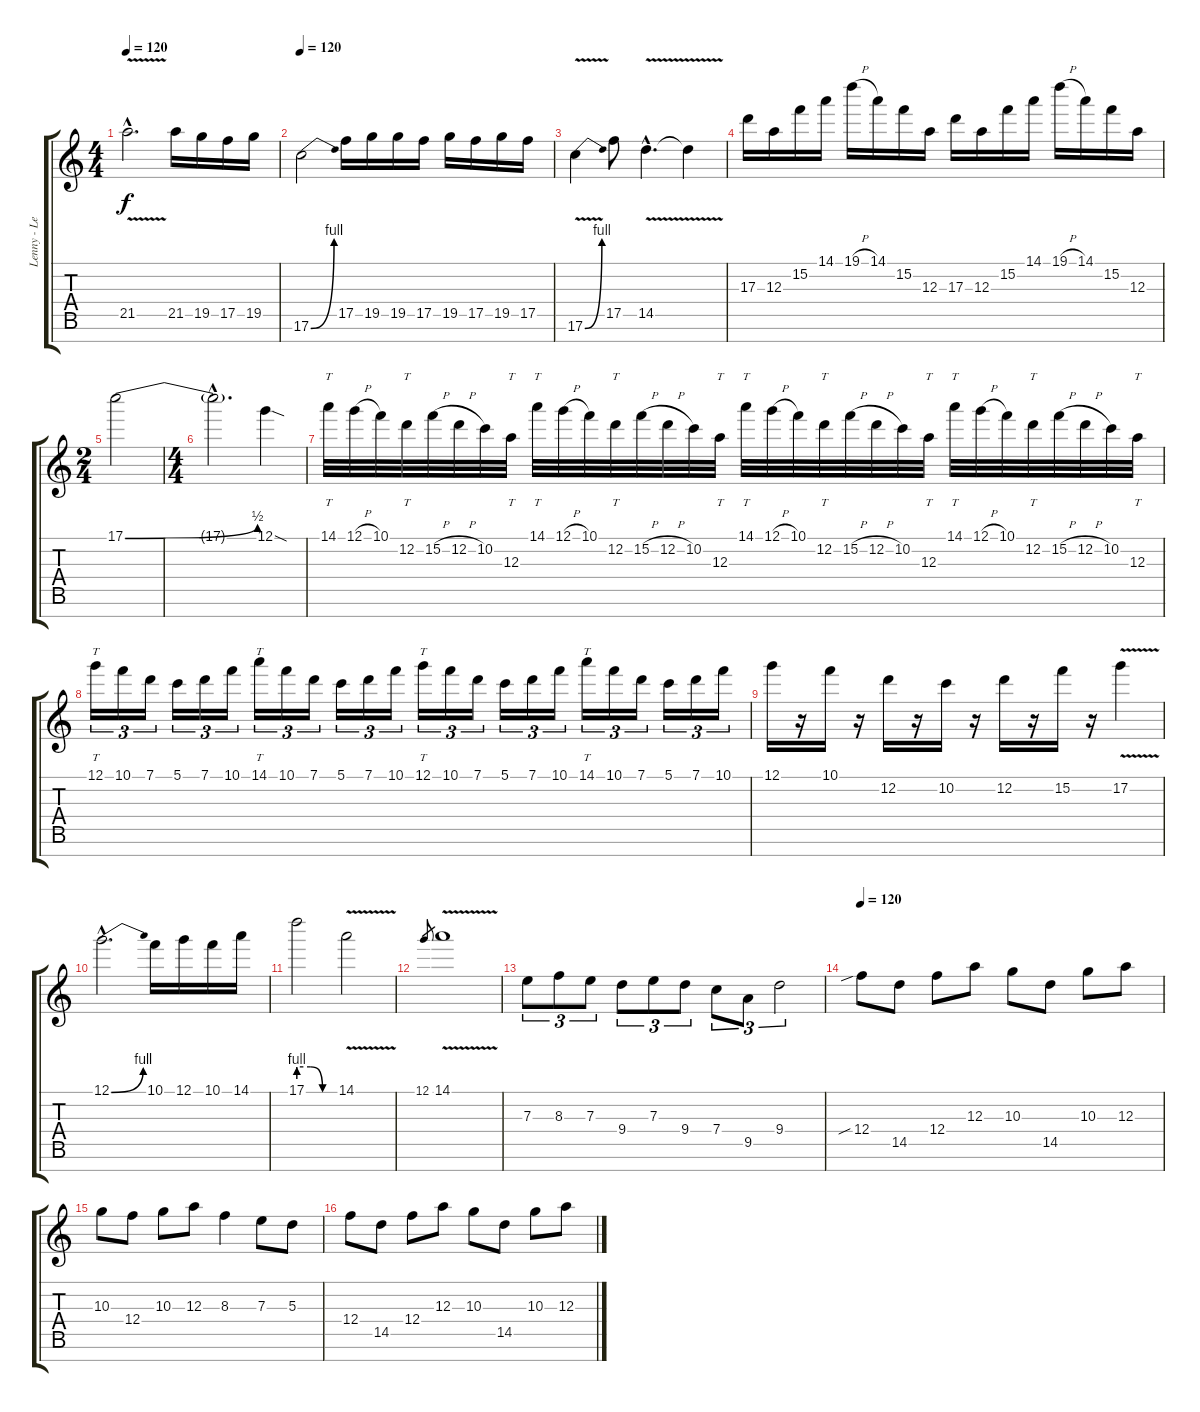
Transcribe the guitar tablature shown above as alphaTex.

\track ("Lenny - Lead Guitar" "Lenny - Le") {instrument overdrivenguitar}
\staff {score tabs}
\tuning (G4 D4 A3 F3 C3 G2 C2) {hide}
\ts (4 4)
\tempo 120
\clef g2
\ks c
21.5{v hac}.2{d dy f} 21.5.16 19.5.16 17.5.16 19.5.16 |
\tempo 120
17.6{be (bend 0 0 60 4)}.2 17.5.16 19.5.16 19.5.16 17.5.16 19.5.16 17.5.16 19.5.16 17.5.16 |
17.6{be (bend 0 0 60 4) v}.4 17.5.8 14.5{v hac}.4{d} 14.5{t}.4 |
17.3.16 12.3.16 15.2.16 14.1.16 19.1{h}.16 14.1.16 15.2.16 12.3.16 17.3.16 12.3.16 15.2.16 14.1.16 19.1{h}.16 14.1.16 15.2.16 12.3.16 |
\ts (2 4)
17.1{be (bend 0 0 60 2)}.2 |
\ts (4 4)
17.1{hac t}.2{d} 12.1{sod}.4 |
14.1.32{tt} 12.1{h}.32 10.1.32 12.2.32{tt} 15.2{h}.32 12.2{h}.32 10.2.32 12.3.32{tt} 14.1.32{tt} 12.1{h}.32 10.1.32 12.2.32{tt} 15.2{h}.32 12.2{h}.32 10.2.32 12.3.32{tt} 14.1.32{tt} 12.1{h}.32 10.1.32 12.2.32{tt} 15.2{h}.32 12.2{h}.32 10.2.32 12.3.32{tt} 14.1.32{tt} 12.1{h}.32 10.1.32 12.2.32{tt} 15.2{h}.32 12.2{h}.32 10.2.32 12.3.32{tt} |
12.1.16{tt tu (3 2)} 10.1.16{tu (3 2)} 7.1.16{tu (3 2)} 5.1.16{tu (3 2)} 7.1.16{tu (3 2)} 10.1.16{tu (3 2)} 14.1.16{tt tu (3 2)} 10.1.16{tu (3 2)} 7.1.16{tu (3 2)} 5.1.16{tu (3 2)} 7.1.16{tu (3 2)} 10.1.16{tu (3 2)} 12.1.16{tt tu (3 2)} 10.1.16{tu (3 2)} 7.1.16{tu (3 2)} 5.1.16{tu (3 2)} 7.1.16{tu (3 2)} 10.1.16{tu (3 2)} 14.1.16{tt tu (3 2)} 10.1.16{tu (3 2)} 7.1.16{tu (3 2)} 5.1.16{tu (3 2)} 7.1.16{tu (3 2)} 10.1.16{tu (3 2)} |
12.1.16 r.16 10.1.16 r.16 12.2.16 r.16 10.2.16 r.16 12.2.16 r.16 15.2.16 r.16 17.2{v}.4 |
12.1{be (bend 0 0 60 4) hac}.2{d} 10.1.16 12.1.16 10.1.16 14.1.16 |
17.1{be (custom 0 4 20 4 40 0 60 0)}.2 14.1{v}.2 |
12.1.8{gr} 14.1{v}.1 |
7.3.8{tu (3 2)} 8.3.8{tu (3 2)} 7.3.8{tu (3 2)} 9.4.8{tu (3 2)} 7.3.8{tu (3 2)} 9.4.8{tu (3 2)} 7.4.8{tu (3 2)} 9.5.8{tu (3 2)} 9.4.2{tu (3 2)} |
\tempo 120
12.4{sib}.8 14.5.8 12.4.8 12.3.8 10.3.8 14.5.8 10.3.8 12.3.8 |
10.3.8 12.4.8 10.3.8 12.3.8 8.3.4 7.3.8 5.3.8 |
12.4.8 14.5.8 12.4.8 12.3.8 10.3.8 14.5.8 10.3.8 12.3.8
